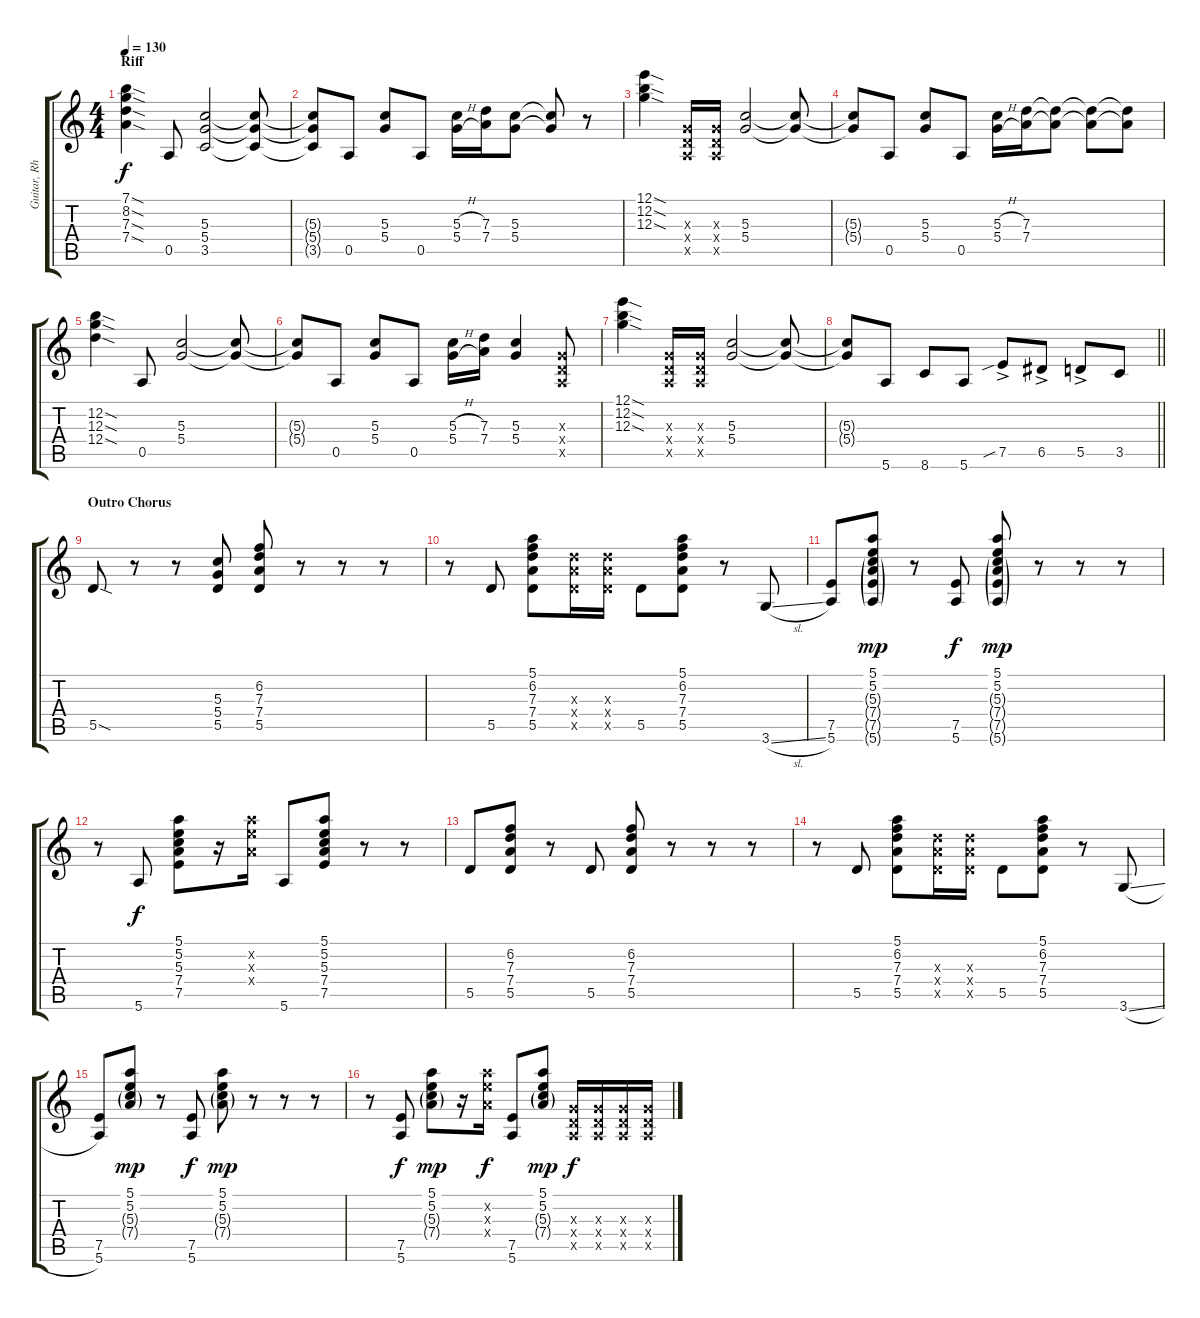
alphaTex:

\track ("Guitar, Rhythm" "Guitar, Rh") {instrument overdrivenguitar}
\staff {score tabs}
\tuning (E4 B3 G3 D3 A2 E2) {hide}
\ts (4 4)
\section ("" "Riff")
\tempo 130
\clef g2
\ks c
(7.1{sod} 8.2{sod} 7.3{sod} 7.4{sod}).4{dy f} 0.5.8 (5.3 5.4 3.5).2 (5.3{t} 5.4{t} 3.5{t}).8 |
(5.3{t} 5.4{t} 3.5{t}).8 0.5.8 (5.3 5.4).8 0.5.8 (5.3{h} 5.4{h}).16 (7.3 7.4).16 (5.3 5.4).8 (5.3{t} 5.4{t}).8 r.8 |
(12.1{sod} 12.2{sod} 12.3{sod}).4 (0.3{x} 0.4{x} 0.5{x}).16 (0.3{x} 0.4{x} 0.5{x}).16 (5.3 5.4).2 (5.3{t} 5.4{t}).8 |
(5.3{t} 5.4{t}).8 0.5.8 (5.3 5.4).8 0.5.8 (5.3{h} 5.4{h}).16 (7.3 7.4).16 (7.3{t} 7.4{t}).8 (7.3{t} 7.4{t}).8 (7.3{t} 7.4{t}).8 |
(12.2{sod} 12.3{sod} 12.4{sod}).4 0.5.8 (5.3 5.4).2 (5.3{t} 5.4{t}).8 |
(5.3{t} 5.4{t}).8 0.5.8 (5.3 5.4).8 0.5.8 (5.3{h} 5.4{h}).16 (7.3 7.4).16 (5.3 5.4).4 (0.3{x} 0.4{x} 0.5{x}).8 |
(12.1{sod} 12.2{sod} 12.3{sod}).4 (0.3{x} 0.4{x} 0.5{x}).16 (0.3{x} 0.4{x} 0.5{x}).16 (5.3 5.4).2 (5.3{t} 5.4{t}).8 |
\barLineRight lightlight
(5.3{t} 5.4{t}).8 5.6.8 8.6.8 5.6.8 7.5{sib ac}.8 6.5{ac}.8 5.5{ac}.8 3.5.8 |
\section ("" "Outro Chorus")
5.5{sod}.8 r.8 r.8 (5.3 5.4 5.5).8 (6.2 7.3 7.4 5.5).8 r.8 r.8 r.8 |
r.8 5.5.8 (5.1 6.2 7.3 7.4 5.5).8 (7.3{x} 7.4{x} 5.5{x}).16 (7.3{x} 7.4{x} 5.5{x}).16 5.5.8 (5.1 6.2 7.3 7.4 5.5).8 r.8 3.6{sl}.8 |
(7.5 5.6).8 (5.1 5.2 5.3{g} 7.4{g} 7.5{g} 5.6{g}).8{dy mp} r.8 (7.5 5.6).8{dy f} (5.1 5.2 5.3{g} 7.4{g} 7.5{g} 5.6{g}).8{dy mp} r.8 r.8 r.8 |
r.8 5.6.8{dy f} (5.1 5.2 5.3 7.4 7.5).8 r.16 (10.2{x} 9.3{x} 7.4{x}).16 5.6.8 (5.1 5.2 5.3 7.4 7.5).8 r.8 r.8 |
5.5.8 (6.2 7.3 7.4 5.5).8 r.8 5.5.8 (6.2 7.3 7.4 5.5).8 r.8 r.8 r.8 |
r.8 5.5.8 (5.1 6.2 7.3 7.4 5.5).8 (7.3{x} 7.4{x} 5.5{x}).16 (7.3{x} 7.4{x} 5.5{x}).16 5.5.8 (5.1 6.2 7.3 7.4 5.5).8 r.8 3.6{sl}.8 |
(7.5 5.6).8 (5.1 5.2 5.3{g} 7.4{g}).8{dy mp} r.8 (7.5 5.6).8{dy f} (5.1 5.2 5.3{g} 7.4{g}).8{dy mp} r.8 r.8 r.8 |
r.8 (7.5 5.6).8{dy f} (5.1 5.2 5.3{g} 7.4{g}).8{dy mp} r.16 (10.2{x} 9.3{x} 7.4{x}).16{dy f} (7.5 5.6).8 (5.1 5.2 5.3{g} 7.4{g}).8{dy mp} (0.3{x} 0.4{x} 0.5{x}).16{dy f} (0.3{x} 0.4{x} 0.5{x}).16 (0.3{x} 0.4{x} 0.5{x}).16 (0.3{x} 0.4{x} 0.5{x}).16
